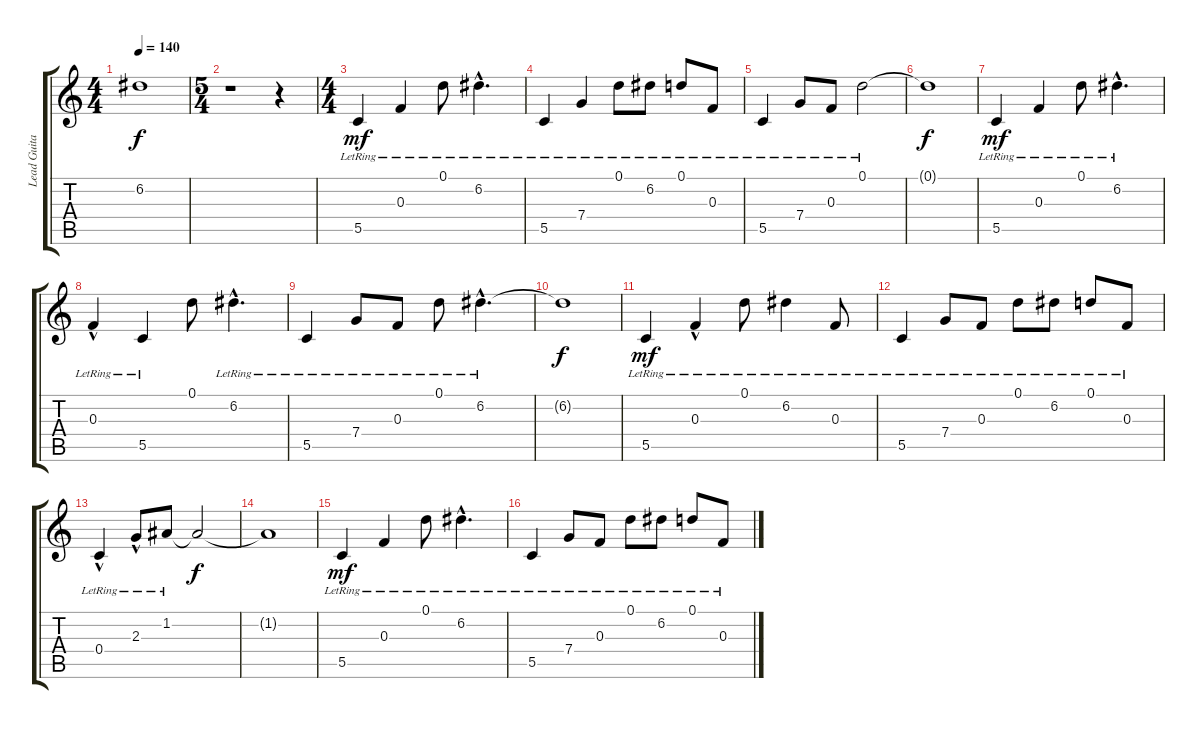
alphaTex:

\track ("Lead Guitar" "Lead Guita") {instrument distortionguitar}
\staff {score tabs}
\tuning (D4 A3 F3 C3 G2 C2) {hide}
\ts (4 4)
\tempo 140
\clef g2
\ks c
6.2{t}.1{dy f} |
\ts (5 4)
r.1 r.4 |
\ts (4 4)
5.5{lr}.4{dy mf} 0.3{lr}.4 0.1{lr}.8 6.2{hac lr}.4{d} |
5.5{lr}.4 7.4{lr}.4 0.1{lr}.8 6.2{lr}.8 0.1{lr}.8 0.3{lr}.8 |
5.5{lr}.4 7.4{lr}.8 0.3{lr}.8 0.1{lr}.2 |
0.1{t}.1{dy f} |
5.5{lr}.4{dy mf} 0.3{lr}.4 0.1{lr}.8 6.2{hac lr}.4{d} |
0.3{hac lr}.4 5.5{lr}.4 0.1.8 6.2{hac lr}.4{d} |
5.5{lr}.4 7.4{lr}.8 0.3{lr}.8 0.1{lr}.8 6.2{hac lr}.4{d} |
6.2{t}.1{dy f} |
5.5{lr}.4{dy mf} 0.3{hac lr}.4 0.1{lr}.8 6.2{lr}.4 0.3{lr}.8 |
5.5{lr}.4 7.4{lr}.8 0.3{lr}.8 0.1{lr}.8 6.2{lr}.8 0.1{lr}.8 0.3{lr}.8 |
0.4{hac lr}.4 2.3{hac lr}.8 1.2{lr}.8 1.2{t}.2{dy f} |
1.2{t}.1 |
5.5{lr}.4{dy mf} 0.3{lr}.4 0.1{lr}.8 6.2{hac lr}.4{d} |
5.5{lr}.4 7.4{lr}.8 0.3{lr}.8 0.1{lr}.8 6.2{lr}.8 0.1{lr}.8 0.3{lr}.8
